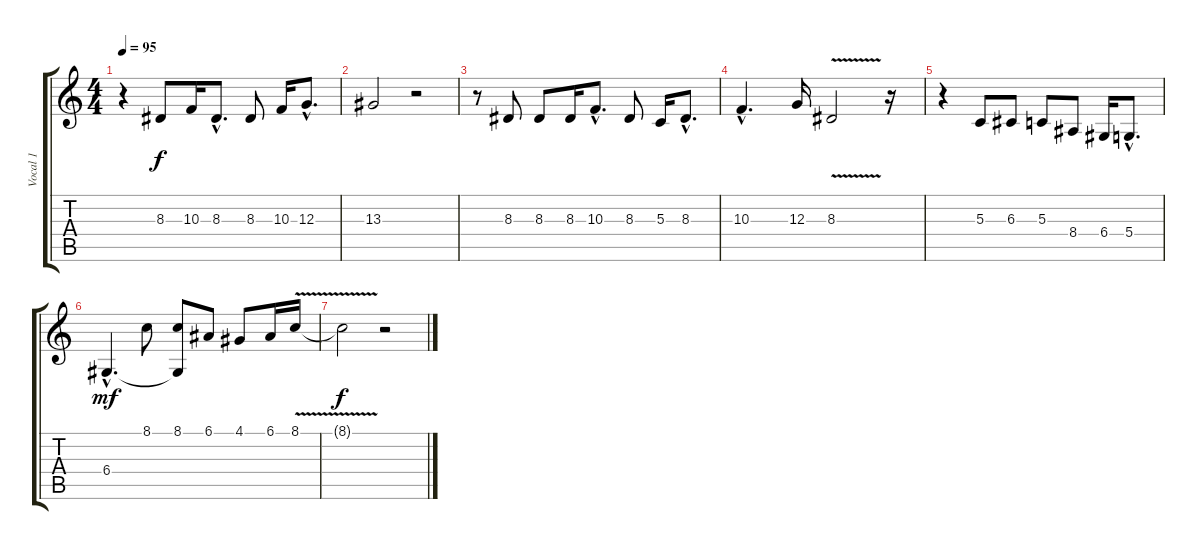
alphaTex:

\track ("Vocal 1" "Vocal 1") {instrument synthbrass1}
\staff {score tabs}
\tuning (E4 B3 G3 D3 A2 E2) {hide}
\ts (4 4)
\tempo 95
\clef g2
\ks c
r.4{dy f} 8.3.8 10.3.16 8.3{hac}.8{d} 8.3.8 10.3.16 12.3{hac}.8{d} |
13.3.2 r.2 |
r.8 8.3.8 8.3.8 8.3.16 10.3{hac}.8{d} 8.3.8 5.3.16 8.3{hac}.8{d} |
10.3{hac}.4{d} 12.3.16 8.3{v}.2 r.16 |
r.4 5.3.8 6.3.8 5.3.8 8.4.8 6.4.16 5.4{hac}.8{d} |
6.4{hac}.4{d dy mf} 8.1.8 (8.1 6.4{t}).8 6.1.8 4.1.8 6.1.16 8.1{v}.16 |
8.1{t}.2{dy f} r.2
